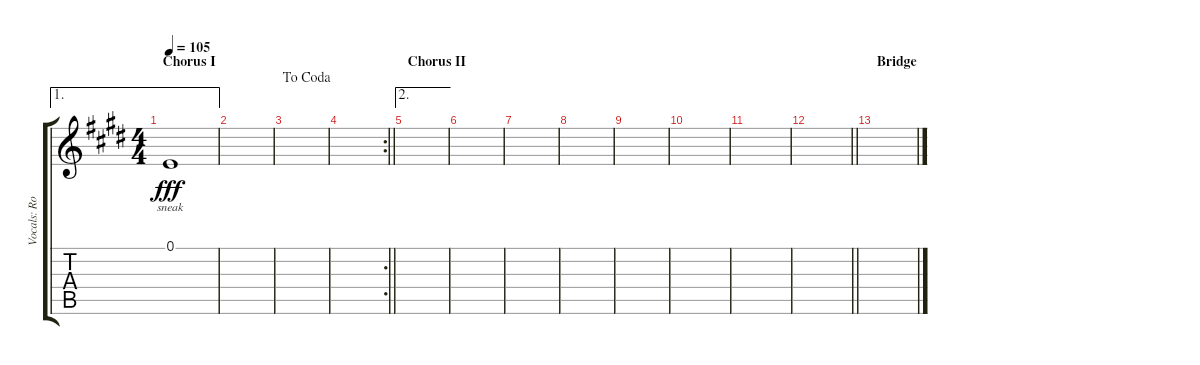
\track ("Vocals: Rob" "Vocals: Ro") {instrument lead2sawtooth}
\staff {score tabs}
\tuning (E4 B3 G3 D3 A2 E2) {hide}
\ae 1
\ts (4 4)
\section ("" "Chorus I")
\tempo 105
\clef g2
\ks e
0.1{t}.1{lyrics (0 "sneak") lyrics (1 "") lyrics (2 "") lyrics (3 "") lyrics (4 "") dy fff} |
|
\jump dacoda
|
\rc 2
\barLineRight lightlight
|
\ae 2
\section ("" "Chorus II")
|
|
|
|
|
|
|
\barLineRight lightlight
|
\section ("" "Bridge")
